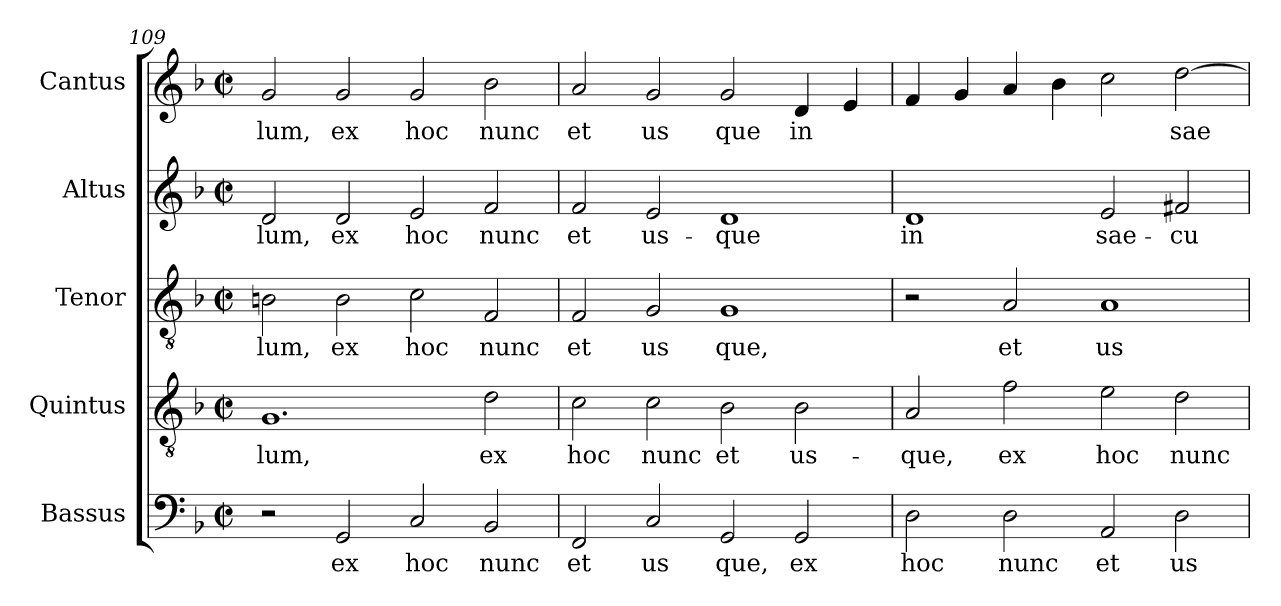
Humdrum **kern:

**kern	**text	**kern	**text	**kern	**text	**kern	**text	**kern	**text
*part5	*part5	*part4	*part4	*part3	*part3	*part2	*part2	*part1	*part1
*staff5	*staff5	*staff4	*staff4	*staff3	*staff3	*staff2	*staff2	*staff1	*staff1
*I"Bassus	*	*I"Quintus	*	*I"Tenor	*	*I"Altus	*	*I"Cantus	*
!!LO:PB:g=z
*clefF4	*	*clefGv2	*	*clefGv2	*	*clefG2	*	*clefG2	*
*k[b-]	*	*k[b-]	*	*k[b-]	*	*k[b-]	*	*k[b-]	*
*F:	*	*F:	*	*F:	*	*F:	*	*F:	*
*M2/2	*	*M2/2	*	*M2/2	*	*M2/2	*	*M2/2	*
*met(c|)	*	*met(c|)	*	*met(c|)	*	*met(c|)	*	*met(c|)	*
=109	=109	=109	=109	=109	=109	=109	=109	=109	=109
!	!	!	!LO:LY:b:cj	!	!LO:LY:b:cj	!	!LO:LY:b:cj	!	!LO:LY:b:cj
2r	.	1.G	-lum,	2Bn\	-lum,	2d/	-lum,	2g/	-lum,
!	!LO:LY:b:cj	!	!	!	!LO:LY:b:cj	!	!LO:LY:b:cj	!	!LO:LY:b:cj
2GG/	ex	.	.	2B\	ex	2d/	ex	2g/	ex
!	!LO:LY:b:cj	!	!	!	!LO:LY:b:cj	!	!LO:LY:b:cj	!	!LO:LY:b:cj
2C/	hoc	.	.	2c\	hoc	2e/	hoc	2g/	hoc
!	!LO:LY:b:cj	!	!LO:LY:b:cj	!	!LO:LY:b:cj	!	!LO:LY:b:cj	!	!LO:LY:b:cj
2BB-/	nunc	2d\	ex	2F/	nunc	2f/	nunc	2b-\	nunc
=110	=110	=110	=110	=110	=110	=110	=110	=110	=110
!	!LO:LY:b:cj	!	!LO:LY:b:cj	!	!LO:LY:b:cj	!	!LO:LY:b:cj	!	!LO:LY:b:cj
2FF/	et	2c\	hoc	2F/	et	2f/	et	2a/	et
!	!LO:LY:b:cj	!	!LO:LY:b:cj	!	!LO:LY:b:cj	!	!LO:LY:b:cj	!	!LO:LY:b:cj
2C/	us	2c\	nunc	2G/	us	2e/	us-	2g/	us
!	!LO:LY:b:cj	!	!LO:LY:b:cj	!	!LO:LY:b:cj	!	!LO:LY:b:cj	!	!LO:LY:b:cj
2GG/	que,	2B-\	et	1G	que,	1d	-que	2g/	que
!	!LO:LY:b:cj	!	!LO:LY:b:cj	!	!	!	!	!	!LO:LY:b:cj
2GG/	ex	2B-\	us-	.	.	.	.	4d/	in
!	!	!	!	!	!	!	!	!	!LO:LY:b:cj
.	.	.	.	.	.	.	.	4e/	.
=111	=111	=111	=111	=111	=111	=111	=111	=111	=111
!	!LO:LY:b:cj	!	!LO:LY:b:cj	!	!	!	!LO:LY:b:cj	!	!LO:LY:b:cj
2D\	hoc	2A/	-que,	2r	.	1d	in	4f/	.
!	!	!	!	!	!	!	!	!	!LO:LY:b:cj
.	.	.	.	.	.	.	.	4g/	.
!	!LO:LY:b:cj	!	!LO:LY:b:cj	!	!LO:LY:b:cj	!	!	!	!LO:LY:b:cj
2D\	nunc	2f\	ex	2A/	et	.	.	4a/	.
!	!	!	!	!	!	!	!	!	!LO:LY:b:cj
.	.	.	.	.	.	.	.	4b-\	.
!	!LO:LY:b:cj	!	!LO:LY:b:cj	!	!LO:LY:b:cj	!	!LO:LY:b:cj	!	!LO:LY:b:cj
2AA/	et	2e\	hoc	1A	us	2e/	sae-	2cc\	.
!	!LO:LY:b:cj	!	!LO:LY:b:cj	!	!	!	!LO:LY:b:cj	!	!LO:LY:b:cj
2D\	us	2d\	nunc	.	.	2f#X/	-cu-	[>2dd\	sae
=	=	=	=	=	=	=	=	=	=
*-	*-	*-	*-	*-	*-	*-	*-	*-	*-
